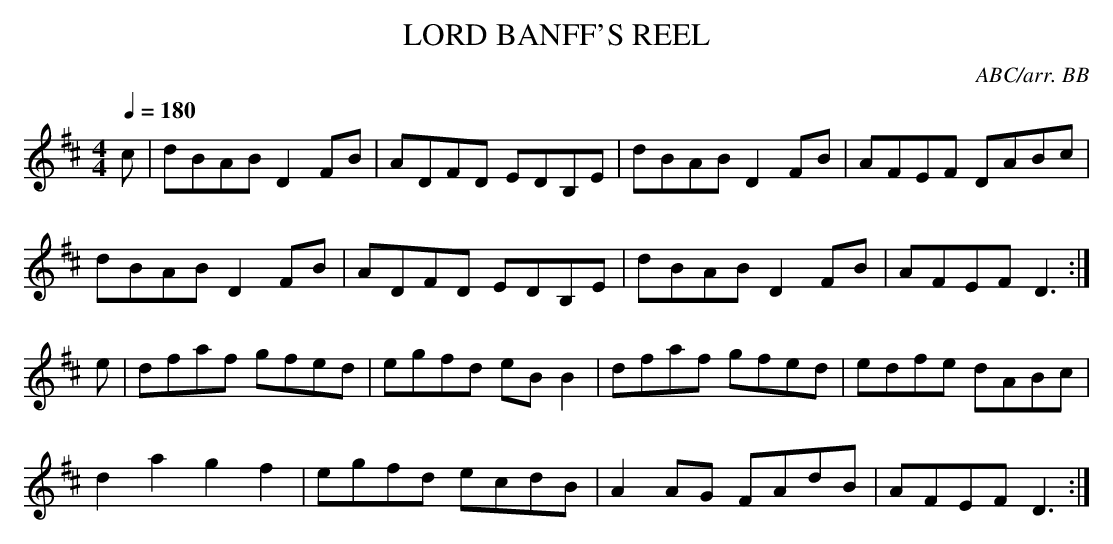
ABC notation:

X:1
T:LORD BANFF'S REEL
C:ABC/arr. BB
Q:1/4=180
L:1/8
M:4/4
K:D % source key E
c|dBAB D2 FB|ADFD EDB,E|dBAB D2 FB|AFEF DABc|
dBAB D2 FB|ADFD EDB,E|dBAB D2 FB|AFEF D3 :|
e|dfaf gfed|egfd eB B2|dfaf gfed|edfe dABc|
d2a2 g2f2|egfd ecdB|A2AG FAdB|AFEF D3 :|
